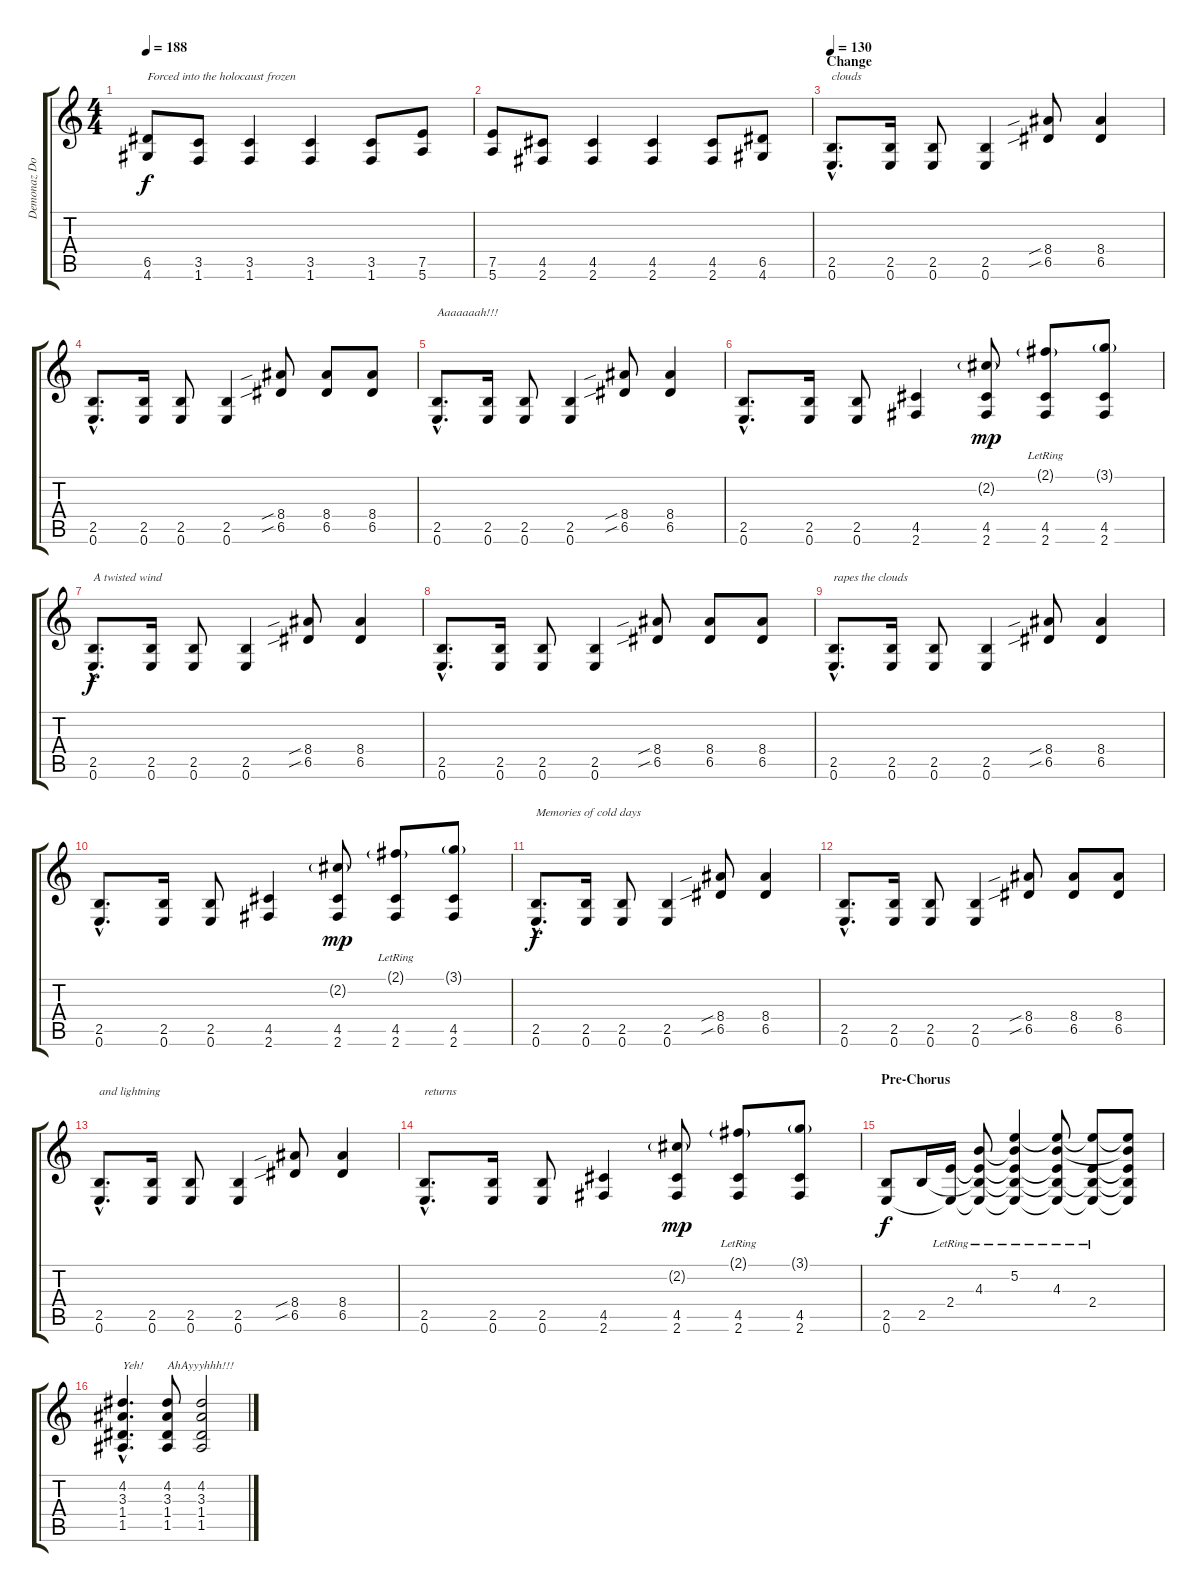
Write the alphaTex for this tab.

\track ("Demonaz Doom Occulta" "Demonaz Do") {instrument distortionguitar}
\staff {score tabs}
\tuning (E4 B3 G3 D3 A2 E2) {hide}
\ts (4 4)
\tempo 188
\clef g2
\ks c
(6.5 4.6).8{txt "Forced into the holocaust frozen " dy f} (3.5 1.6).8 (3.5 1.6).4 (3.5 1.6).4 (3.5 1.6).8 (7.5 5.6).8 |
(7.5 5.6).8 (4.5 2.6).8 (4.5 2.6).4 (4.5 2.6).4 (4.5 2.6).8 (6.5 4.6).8 |
\section ("" "Change")
\tempo 130
(2.5{hac} 0.6{hac}).8{d txt "clouds"} (2.5 0.6).16 (2.5 0.6).8 (2.5 0.6).4 (8.4{sib} 6.5{sib}).8 (8.4 6.5).4 |
(2.5{hac} 0.6{hac}).8{d} (2.5 0.6).16 (2.5 0.6).8 (2.5 0.6).4 (8.4{sib} 6.5{sib}).8 (8.4 6.5).8 (8.4 6.5).8 |
(2.5{hac} 0.6{hac}).8{d txt "Aaaaaaah!!!"} (2.5 0.6).16 (2.5 0.6).8 (2.5 0.6).4 (8.4{sib} 6.5{sib}).8 (8.4 6.5).4 |
(2.5{hac} 0.6{hac}).8{d} (2.5 0.6).16 (2.5 0.6).8 (4.5 2.6).4 (2.2{g} 4.5 2.6).8{dy mp} (2.1{g lr} 4.5 2.6).8 (3.1{g} 4.5 2.6).8 |
(2.5{hac} 0.6{hac}).8{d txt "A twisted wind " dy f} (2.5 0.6).16 (2.5 0.6).8 (2.5 0.6).4 (8.4{sib} 6.5{sib}).8 (8.4 6.5).4 |
(2.5{hac} 0.6{hac}).8{d} (2.5 0.6).16 (2.5 0.6).8 (2.5 0.6).4 (8.4{sib} 6.5{sib}).8 (8.4 6.5).8 (8.4 6.5).8 |
(2.5{hac} 0.6{hac}).8{d txt "rapes the clouds"} (2.5 0.6).16 (2.5 0.6).8 (2.5 0.6).4 (8.4{sib} 6.5{sib}).8 (8.4 6.5).4 |
(2.5{hac} 0.6{hac}).8{d} (2.5 0.6).16 (2.5 0.6).8 (4.5 2.6).4 (2.2{g} 4.5 2.6).8{dy mp} (2.1{g lr} 4.5 2.6).8 (3.1{g} 4.5 2.6).8 |
(2.5{hac} 0.6{hac}).8{d txt "Memories of cold days " dy f} (2.5 0.6).16 (2.5 0.6).8 (2.5 0.6).4 (8.4{sib} 6.5{sib}).8 (8.4 6.5).4 |
(2.5{hac} 0.6{hac}).8{d} (2.5 0.6).16 (2.5 0.6).8 (2.5 0.6).4 (8.4{sib} 6.5{sib}).8 (8.4 6.5).8 (8.4 6.5).8 |
(2.5{hac} 0.6{hac}).8{d txt "and lightning "} (2.5 0.6).16 (2.5 0.6).8 (2.5 0.6).4 (8.4{sib} 6.5{sib}).8 (8.4 6.5).4 |
(2.5{hac} 0.6{hac}).8{d txt "returns"} (2.5 0.6).16 (2.5 0.6).8 (4.5 2.6).4 (2.2{g} 4.5 2.6).8{dy mp} (2.1{g lr} 4.5 2.6).8 (3.1{g} 4.5 2.6).8 |
\section ("" "Pre-Chorus")
(2.5 0.6).8{dy f} 2.5.16 (2.4{lr} 0.6{t}).16 (4.3{lr} 2.4{t} 2.5{t} 0.6{t}).8 (5.2{lr} 4.3{t} 2.4{t} 2.5{t} 0.6{t}).4 (5.2{t} 4.3{lr} 2.4{t} 2.5{t} 0.6{t}).8 (5.2{t} 2.4{lr} 2.5{t} 0.6{t}).8 (5.2{t} 4.3{t} 2.4{t} 2.5{t} 0.6{t}).8 |
(4.2{hac} 3.3{hac} 1.4{hac} 1.5{hac}).4{d txt "Yeh!"} (4.2 3.3 1.4 1.5).8{txt "AhAyyyhhh!!!"} (4.2 3.3 1.4 1.5).2
